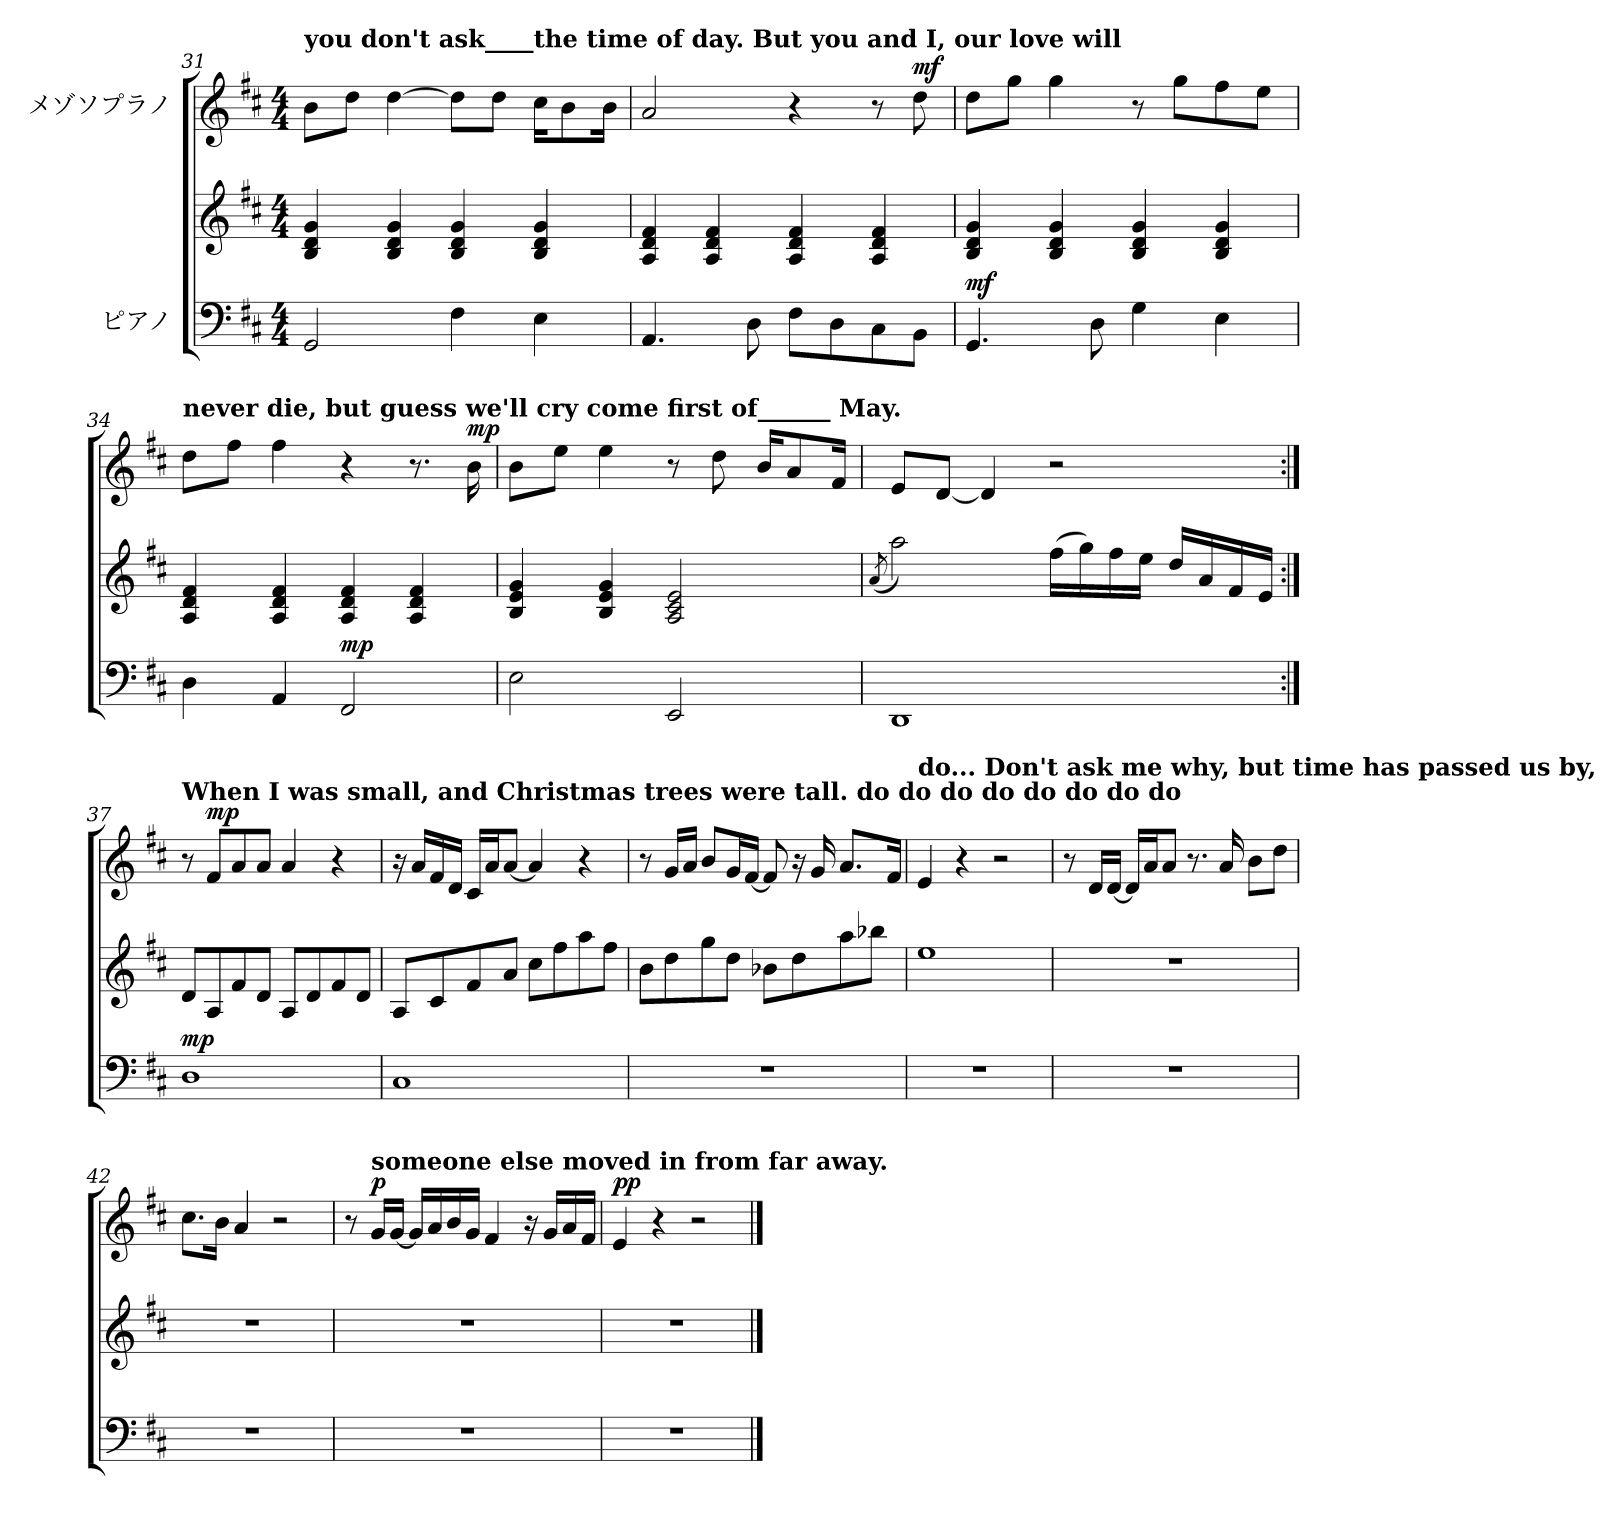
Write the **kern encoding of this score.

**kern	**kern	**dynam	**kern	**dynam
*part2	*part2	*part2	*part1	*part1
*staff3	*staff2	*staff2/3	*staff1	*staff1
*I"ピアノ	*	*	*I"メゾソプラノ	*
!!LO:LB:g=z
*clefF4	*clefG2	*	*clefG2	*
*k[f#c#]	*k[f#c#]	*	*k[f#c#]	*
*M4/4	*M4/4	*	*M4/4	*
*MM63	*MM63	*	*MM63	*
=31	=31	=31	=31	=31
!	!	!	!LO:TX:a:B:t=you don't ask____the time of day.                                      But you and I,             our love will	!
2GG/	4B/ 4d/ 4g/	.	8b\L	.
.	.	.	8dd\J	.
.	4B/ 4d/ 4g/	.	[4dd\	.
4F#\	4B/ 4d/ 4g/	.	8dd\L]	.
.	.	.	8dd\J	.
4E\	4B/ 4d/ 4g/	.	16cc#\KL	.
.	.	.	8b\	.
.	.	.	16b\Jk	.
=32	=32	=32	=32	=32
4.AA/	4A/ 4d/ 4f#/	.	2a/	.
.	4A/ 4d/ 4f#/	.	.	.
8D\	.	.	.	.
8F#\L	4A/ 4d/ 4f#/	.	4r	.
8D\	.	.	.	.
8C#\	4A/ 4d/ 4f#/	.	8r	.
!	!	!	!	!LO:DY:a
8BB\J	.	.	8dd\	mf
=33	=33	=33	=33	=33
!	!	!LO:DY:a=2	!	!
4.GG/	4B/ 4d/ 4g/	mf	8dd\L	.
.	.	.	8gg\J	.
.	4B/ 4d/ 4g/	.	4gg\	.
8D\	.	.	.	.
4G\	4B/ 4d/ 4g/	.	8r	.
.	.	.	8gg\L	.
4E\	4B/ 4d/ 4g/	.	8ff#\	.
.	.	.	8ee\J	.
!!LO:PB:g=z
=34	=34	=34	=34	=34
*	*	*	*MM63	*
!	!	!	!LO:TX:a:B:t=never die,                  but guess we'll cry     come first of______ May.	!
4D\	4A/ 4d/ 4f#/	.	8dd\L	.
.	.	.	8ff#\J	.
4AA/	4A/ 4d/ 4f#/	.	4ff#\	.
!	!	!LO:DY:a=2	!	!
2FF#/	4A/ 4d/ 4f#/	mp	4r	.
.	4A/ 4d/ 4f#/	.	8.r	.
!	!	!	!	!LO:DY:a
.	.	.	16b\	mp
=35	=35	=35	=35	=35
2E\	4B/ 4e/ 4g/	.	8b\L	.
.	.	.	8ee\J	.
.	4B/ 4e/ 4g/	.	4ee\	.
2EE/	2A/ 2c#/ 2e/	.	8r	.
.	.	.	8dd\	.
.	.	.	16b/KL	.
.	.	.	8a/	.
.	.	.	16f#/Jk	.
=36	=36	=36	=36	=36
.	(8qa/	.	.	.
1DD	2aa\)	.	8e/L	.
.	.	.	[8d/J	.
.	.	.	4d/]	.
.	(16ff#\LL	.	2r	.
.	16gg\)	.	.	.
.	16ff#\	.	.	.
.	16ee\JJ	.	.	.
.	16dd/LL	.	.	.
.	16a/	.	.	.
.	16f#/	.	.	.
.	16e/JJ	.	.	.
!!LO:LB:g=z
=37:|!	=37:|!	=37:|!	=37:|!	=37:|!
*	*	*	*MM60	*
!	!	!	!LO:TX:a:B:t=When I was small,       and Christmas trees were tall.          do do do do do       do do    do	!
!	!	!LO:DY:a=2	!	!
1D	8d/L	mp	8r	.
!	!	!	!	!LO:DY:a
.	8A/	.	8f#/L	mp
.	8f#/	.	8a/	.
.	8d/J	.	8a/J	.
.	8A/L	.	4a/	.
.	8d/	.	.	.
.	8f#/	.	4r	.
.	8d/J	.	.	.
=38	=38	=38	=38	=38
1C#	8A/L	.	16r	.
.	.	.	16a/LL	.
.	8c#/	.	16f#/	.
.	.	.	16d/JJ	.
.	8f#/	.	16c#/LL	.
.	.	.	16a/J	.
.	8a/J	.	[8a/J	.
.	8cc#\L	.	4a/]	.
.	8ff#\	.	.	.
.	8aa\	.	4r	.
.	8ff#\J	.	.	.
=39	=39	=39	=39	=39
1r	8b\L	.	8r	.
.	8dd\	.	16g/LL	.
.	.	.	16a/JJ	.
.	8gg\	.	8b/L	.
.	8dd\J	.	16g/L	.
.	.	.	[16f#/JJ	.
.	8b-X\L	.	8f#/]	.
.	8dd\	.	16r	.
.	.	.	16g/	.
.	8aa\	.	8.a/L	.
.	8bb-X\J	.	.	.
.	.	.	16f#/Jk	.
!!LO:LB:g=z
=40	=40	=40	=40	=40
*	*	*	*MM60	*
!	!	!	!LO:TX:a:B:t=do...                                         Don't ask me why,     but time has passed us by,	!
1r	1ee	.	4e/	.
.	.	.	4r	.
.	.	.	2r	.
=41	=41	=41	=41	=41
1r	1r	.	8r	.
*	*	*	*MM54	*
.	.	.	16d/LL	.
.	.	.	[16d/JJ	.
.	.	.	16d/LL]	.
.	.	.	16a/J	.
.	.	.	8a/J	.
.	.	.	8.r	.
.	.	.	16a/	.
.	.	.	8b\L	.
.	.	.	8dd\J	.
=42	=42	=42	=42	=42
1r	1r	.	8.cc#\L	.
.	.	.	16b\Jk	.
.	.	.	4a/	.
.	.	.	2r	.
!!LO:LB:g=z
=43	=43	=43	=43	=43
1r	1r	.	8r	.
*	*	*	*MM48	*
!	!	!	!LO:TX:a:B:t=someone else moved in                   from far away.	!
!	!	!	!	!LO:DY:a
.	.	.	16g/LL	p
.	.	.	[16g/JJ	.
.	.	.	16g/LL]	.
.	.	.	16a/	.
.	.	.	16b/	.
.	.	.	16g/JJ	.
.	.	.	4f#/	.
.	.	.	16r	.
.	.	.	16g/LL	.
.	.	.	16a/	.
.	.	.	16f#/JJ	.
=44	=44	=44	=44	=44
!	!	!	!	!LO:DY:a
1r	1r	.	4e/	pp
.	.	.	4r	.
.	.	.	2r	.
==	==	==	==	==
*-	*-	*-	*-	*-
